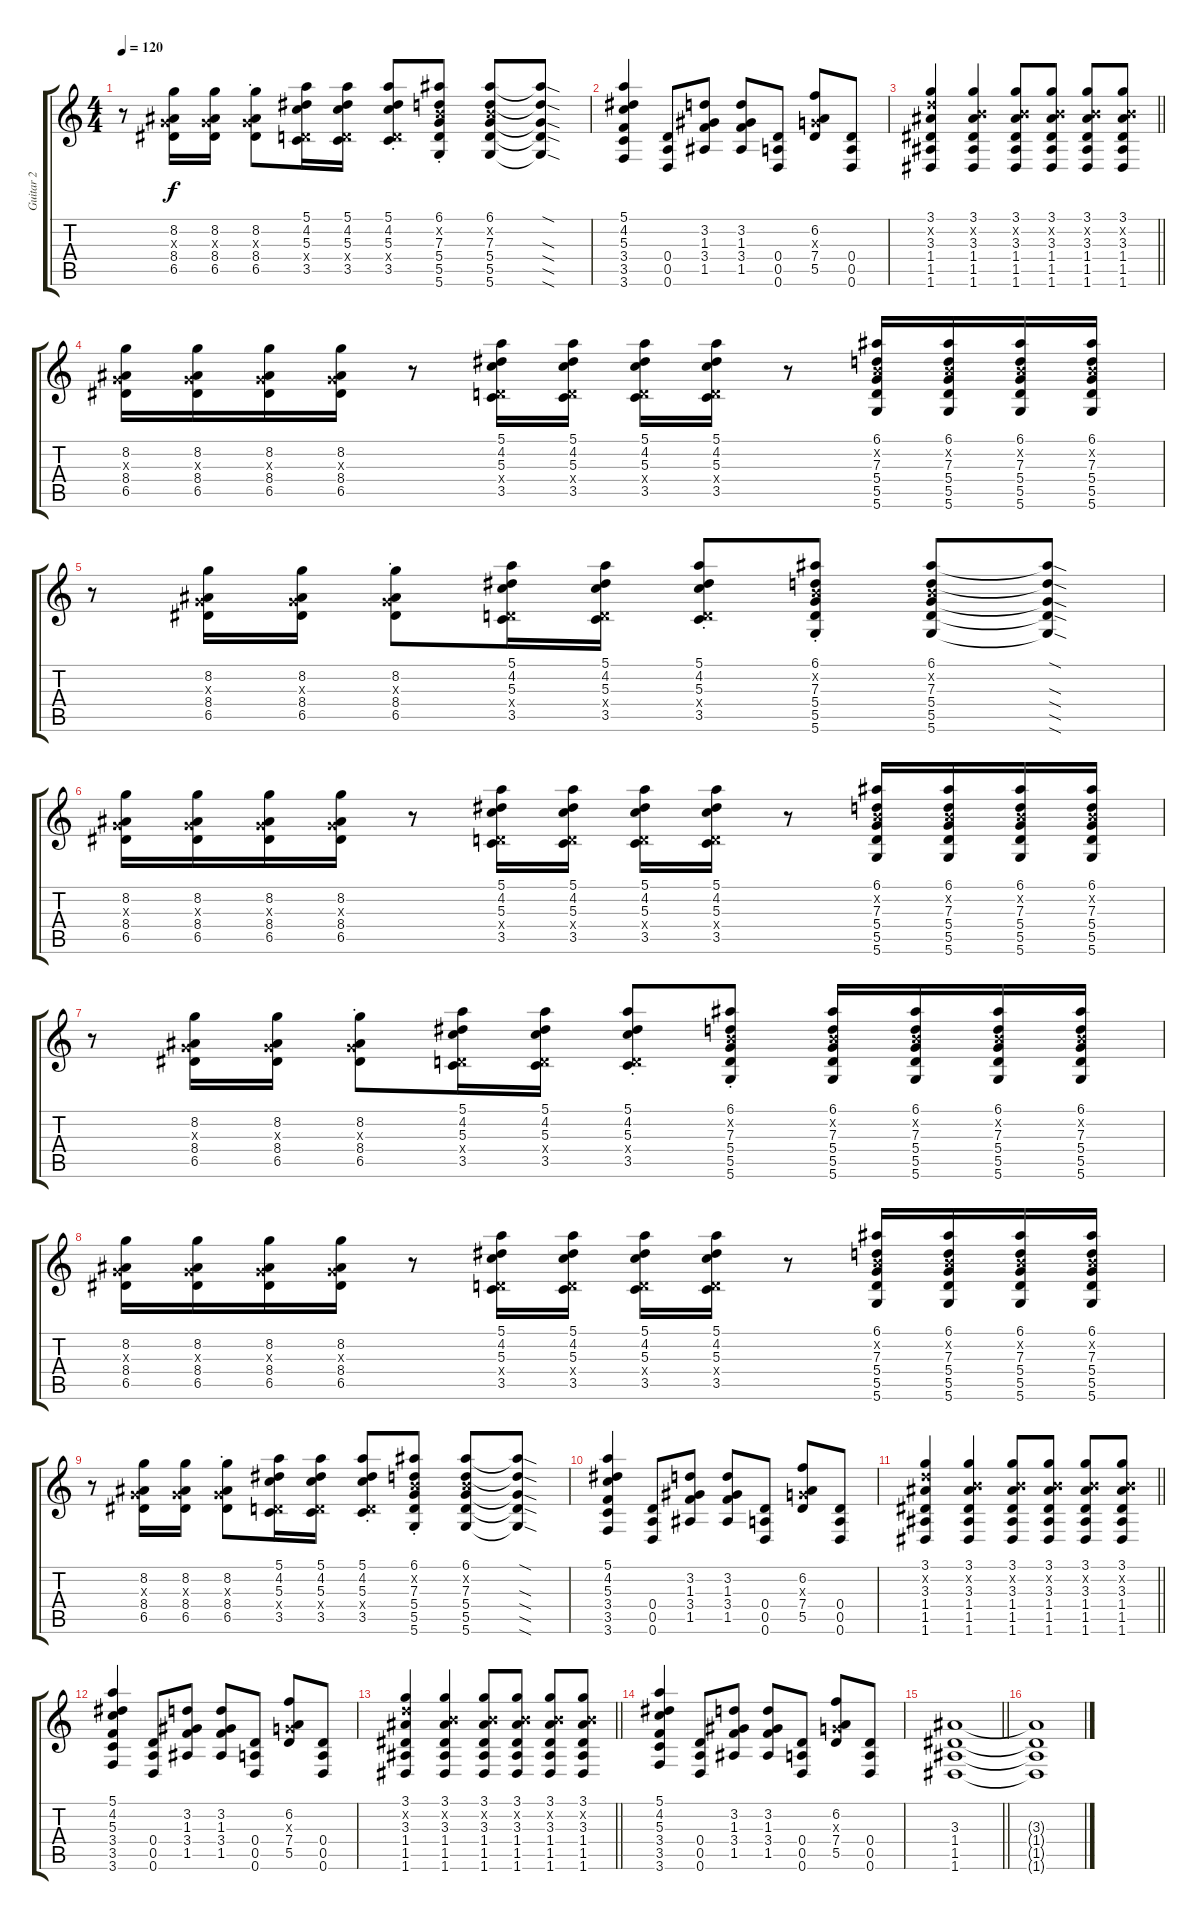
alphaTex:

\track ("Guitar 2" "Guitar 2") {instrument overdrivenguitar}
\staff {score tabs}
\tuning (E4 B3 G3 D3 A2 D2) {hide}
\ts (4 4)
\tempo 120
\clef g2
\ks c
r.8{dy f} (8.2 0.3{x} 8.4 6.5).16 (8.2 0.3{x} 8.4 6.5).16 (8.2{st} 0.3{x} 8.4{st} 6.5{st}).8 (5.1 4.2 5.3 0.4{x} 3.5).16 (5.1 4.2 5.3 0.4{x} 3.5).16 (5.1{st} 4.2{st} 5.3{st} 0.4{x} 3.5{st}).8 (6.1{st} 0.2{x} 7.3{st} 5.4{st} 5.5{st} 5.6{st}).8 (6.1 0.2{x} 7.3 5.4 5.5 5.6).8 (6.1{sod t} 7.3{sod t} 5.4{sod t} 5.5{sod t} 5.6{sod t}).8 |
(5.1 4.2 5.3 3.4 3.5 3.6).4 (0.4 0.5 0.6).8 (3.2 1.3 3.4 1.5).8 (3.2 1.3 3.4 1.5).8 (0.4 0.5 0.6).8 (6.2 0.3{x} 7.4 5.5).8 (0.4 0.5 0.6).8 |
\barLineRight lightlight
(3.1 3.2{x} 3.3 1.4 1.5 1.6).4 (3.1 0.2{x} 3.3 1.4 1.5 1.6).4 (3.1 0.2{x} 3.3 1.4 1.5 1.6).8 (3.1 0.2{x} 3.3 1.4 1.5 1.6).8 (3.1 0.2{x} 3.3 1.4 1.5 1.6).8 (3.1 0.2{x} 3.3 1.4 1.5 1.6).8 |
(8.2 0.3{x} 8.4 6.5).16 (8.2 0.3{x} 8.4 6.5).16 (8.2 0.3{x} 8.4 6.5).16 (8.2 0.3{x} 8.4 6.5).16 r.8 (5.1 4.2 5.3 0.4{x} 3.5).16 (5.1 4.2 5.3 0.4{x} 3.5).16 (5.1 4.2 5.3 0.4{x} 3.5).16 (5.1 4.2 5.3 0.4{x} 3.5).16 r.8 (6.1 0.2{x} 7.3 5.4 5.5 5.6).16 (6.1 0.2{x} 7.3 5.4 5.5 5.6).16 (6.1 0.2{x} 7.3 5.4 5.5 5.6).16 (6.1 0.2{x} 7.3 5.4 5.5 5.6).16 |
r.8 (8.2 0.3{x} 8.4 6.5).16 (8.2 0.3{x} 8.4 6.5).16 (8.2{st} 0.3{x} 8.4{st} 6.5{st}).8 (5.1 4.2 5.3 0.4{x} 3.5).16 (5.1 4.2 5.3 0.4{x} 3.5).16 (5.1{st} 4.2{st} 5.3{st} 0.4{x} 3.5{st}).8 (6.1{st} 0.2{x} 7.3{st} 5.4{st} 5.5{st} 5.6{st}).8 (6.1 0.2{x} 7.3 5.4 5.5 5.6).8 (6.1{sod t} 7.3{sod t} 5.4{sod t} 5.5{sod t} 5.6{sod t}).8 |
(8.2 0.3{x} 8.4 6.5).16 (8.2 0.3{x} 8.4 6.5).16 (8.2 0.3{x} 8.4 6.5).16 (8.2 0.3{x} 8.4 6.5).16 r.8 (5.1 4.2 5.3 0.4{x} 3.5).16 (5.1 4.2 5.3 0.4{x} 3.5).16 (5.1 4.2 5.3 0.4{x} 3.5).16 (5.1 4.2 5.3 0.4{x} 3.5).16 r.8 (6.1 0.2{x} 7.3 5.4 5.5 5.6).16 (6.1 0.2{x} 7.3 5.4 5.5 5.6).16 (6.1 0.2{x} 7.3 5.4 5.5 5.6).16 (6.1 0.2{x} 7.3 5.4 5.5 5.6).16 |
r.8 (8.2 0.3{x} 8.4 6.5).16 (8.2 0.3{x} 8.4 6.5).16 (8.2{st} 0.3{x} 8.4{st} 6.5{st}).8 (5.1 4.2 5.3 0.4{x} 3.5).16 (5.1 4.2 5.3 0.4{x} 3.5).16 (5.1{st} 4.2{st} 5.3{st} 0.4{x} 3.5{st}).8 (6.1{st} 0.2{x} 7.3{st} 5.4{st} 5.5{st} 5.6{st}).8 (6.1 0.2{x} 7.3 5.4 5.5 5.6).16 (6.1 0.2{x} 7.3 5.4 5.5 5.6).16 (6.1 0.2{x} 7.3 5.4 5.5 5.6).16 (6.1 0.2{x} 7.3 5.4 5.5 5.6).16 |
(8.2 0.3{x} 8.4 6.5).16 (8.2 0.3{x} 8.4 6.5).16 (8.2 0.3{x} 8.4 6.5).16 (8.2 0.3{x} 8.4 6.5).16 r.8 (5.1 4.2 5.3 0.4{x} 3.5).16 (5.1 4.2 5.3 0.4{x} 3.5).16 (5.1 4.2 5.3 0.4{x} 3.5).16 (5.1 4.2 5.3 0.4{x} 3.5).16 r.8 (6.1 0.2{x} 7.3 5.4 5.5 5.6).16 (6.1 0.2{x} 7.3 5.4 5.5 5.6).16 (6.1 0.2{x} 7.3 5.4 5.5 5.6).16 (6.1 0.2{x} 7.3 5.4 5.5 5.6).16 |
r.8 (8.2 0.3{x} 8.4 6.5).16 (8.2 0.3{x} 8.4 6.5).16 (8.2{st} 0.3{x} 8.4{st} 6.5{st}).8 (5.1 4.2 5.3 0.4{x} 3.5).16 (5.1 4.2 5.3 0.4{x} 3.5).16 (5.1{st} 4.2{st} 5.3{st} 0.4{x} 3.5{st}).8 (6.1{st} 0.2{x} 7.3{st} 5.4{st} 5.5{st} 5.6{st}).8 (6.1 0.2{x} 7.3 5.4 5.5 5.6).8 (6.1{sod t} 7.3{sod t} 5.4{sod t} 5.5{sod t} 5.6{sod t}).8 |
(5.1 4.2 5.3 3.4 3.5 3.6).4 (0.4 0.5 0.6).8 (3.2 1.3 3.4 1.5).8 (3.2 1.3 3.4 1.5).8 (0.4 0.5 0.6).8 (6.2 0.3{x} 7.4 5.5).8 (0.4 0.5 0.6).8 |
\barLineRight lightlight
(3.1 3.2{x} 3.3 1.4 1.5 1.6).4 (3.1 0.2{x} 3.3 1.4 1.5 1.6).4 (3.1 0.2{x} 3.3 1.4 1.5 1.6).8 (3.1 0.2{x} 3.3 1.4 1.5 1.6).8 (3.1 0.2{x} 3.3 1.4 1.5 1.6).8 (3.1 0.2{x} 3.3 1.4 1.5 1.6).8 |
(5.1 4.2 5.3 3.4 3.5 3.6).4 (0.4 0.5 0.6).8 (3.2 1.3 3.4 1.5).8 (3.2 1.3 3.4 1.5).8 (0.4 0.5 0.6).8 (6.2 0.3{x} 7.4 5.5).8 (0.4 0.5 0.6).8 |
\barLineRight lightlight
(3.1 3.2{x} 3.3 1.4 1.5 1.6).4 (3.1 0.2{x} 3.3 1.4 1.5 1.6).4 (3.1 0.2{x} 3.3 1.4 1.5 1.6).8 (3.1 0.2{x} 3.3 1.4 1.5 1.6).8 (3.1 0.2{x} 3.3 1.4 1.5 1.6).8 (3.1 0.2{x} 3.3 1.4 1.5 1.6).8 |
(5.1 4.2 5.3 3.4 3.5 3.6).4 (0.4 0.5 0.6).8 (3.2 1.3 3.4 1.5).8 (3.2 1.3 3.4 1.5).8 (0.4 0.5 0.6).8 (6.2 0.3{x} 7.4 5.5).8 (0.4 0.5 0.6).8 |
\barLineRight lightlight
(3.3 1.4 1.5 1.6).1{volume 0} |
(3.3{t} 1.4{t} 1.5{t} 1.6{t}).1
